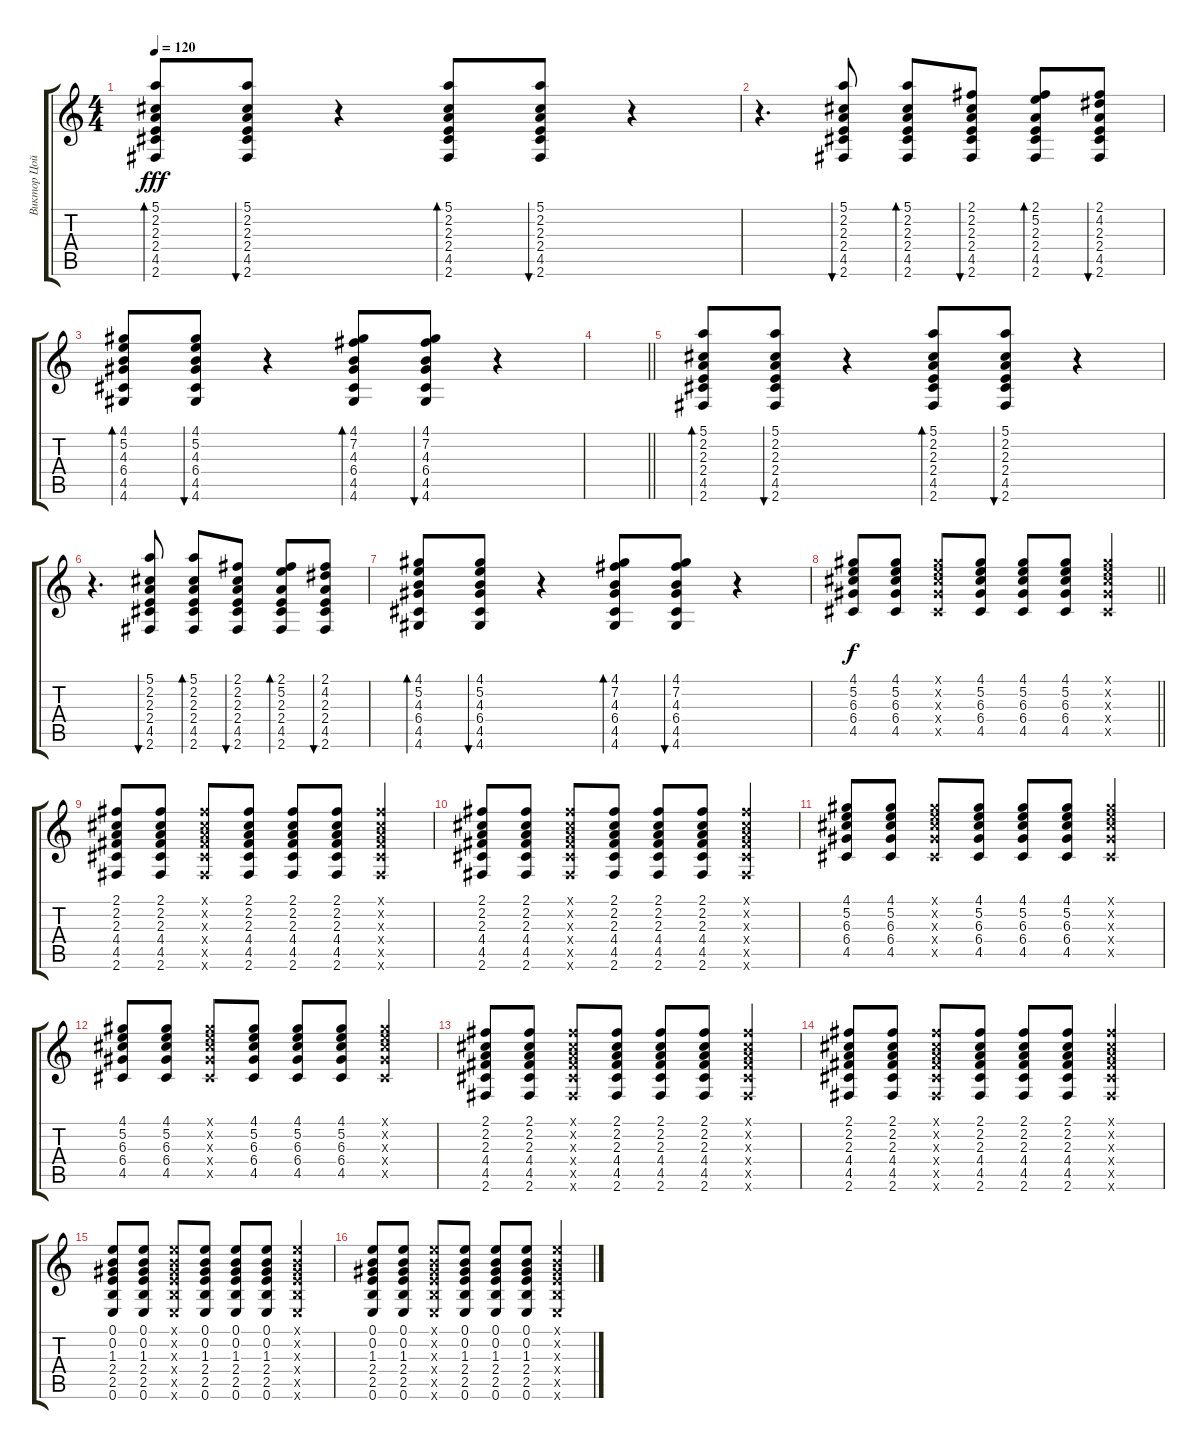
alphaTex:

\track ("Виктор Цой" "Виктор Цой") {instrument acousticguitarsteel}
\staff {score tabs}
\tuning (E4 B3 G3 D3 A2 E2) {hide}
\ts (4 4)
\tempo 120
\clef g2
\ks c
(5.1 2.2 2.3 2.4 4.5 2.6).8{bd 60 dy fff} (5.1 2.2 2.3 2.4 4.5 2.6).8{bu 60} r.4 (5.1 2.2 2.3 2.4 4.5 2.6).8{bd 60} (5.1 2.2 2.3 2.4 4.5 2.6).8{bu 60} r.4 |
r.4{d} (5.1 2.2 2.3 2.4 4.5 2.6).8{bu 60} (5.1 2.2 2.3 2.4 4.5 2.6).8{bd 60} (2.1 2.2 2.3 2.4 4.5 2.6).8{bu 60} (2.1 5.2 2.3 2.4 4.5 2.6).8{bd 60} (2.1 4.2 2.3 2.4 4.5 2.6).8{bu 60} |
(4.1 5.2 4.3 6.4 4.5 4.6).8{bd 60} (4.1 5.2 4.3 6.4 4.5 4.6).8{bu 60} r.4 (4.1 7.2 4.3 6.4 4.5 4.6).8{bd 60} (4.1 7.2 4.3 6.4 4.5 4.6).8{bu 60} r.4 |
\barLineRight lightlight
|
(5.1 2.2 2.3 2.4 4.5 2.6).8{bd 60} (5.1 2.2 2.3 2.4 4.5 2.6).8{bu 60} r.4 (5.1 2.2 2.3 2.4 4.5 2.6).8{bd 60} (5.1 2.2 2.3 2.4 4.5 2.6).8{bu 60} r.4 |
r.4{d} (5.1 2.2 2.3 2.4 4.5 2.6).8{bu 60} (5.1 2.2 2.3 2.4 4.5 2.6).8{bd 60} (2.1 2.2 2.3 2.4 4.5 2.6).8{bu 60} (2.1 5.2 2.3 2.4 4.5 2.6).8{bd 60} (2.1 4.2 2.3 2.4 4.5 2.6).8{bu 60} |
(4.1 5.2 4.3 6.4 4.5 4.6).8{bd 60} (4.1 5.2 4.3 6.4 4.5 4.6).8{bu 60} r.4 (4.1 7.2 4.3 6.4 4.5 4.6).8{bd 60} (4.1 7.2 4.3 6.4 4.5 4.6).8{bu 60} r.4 |
\barLineRight lightlight
(4.1 5.2 6.3 6.4 4.5).8{dy f} (4.1 5.2 6.3 6.4 4.5).8 (4.1{x} 5.2{x} 6.3{x} 6.4{x} 4.5{x}).8 (4.1 5.2 6.3 6.4 4.5).8 (4.1 5.2 6.3 6.4 4.5).8 (4.1 5.2 6.3 6.4 4.5).8 (4.1{x} 5.2{x} 6.3{x} 6.4{x} 4.5{x}).4 |
(2.1 2.2 2.3 4.4 4.5 2.6).8 (2.1 2.2 2.3 4.4 4.5 2.6).8 (2.1{x} 2.2{x} 2.3{x} 4.4{x} 4.5{x} 2.6{x}).8 (2.1 2.2 2.3 4.4 4.5 2.6).8 (2.1 2.2 2.3 4.4 4.5 2.6).8 (2.1 2.2 2.3 4.4 4.5 2.6).8 (2.1{x} 2.2{x} 2.3{x} 4.4{x} 4.5{x} 2.6{x}).4 |
(2.1 2.2 2.3 4.4 4.5 2.6).8 (2.1 2.2 2.3 4.4 4.5 2.6).8 (2.1{x} 2.2{x} 2.3{x} 4.4{x} 4.5{x} 2.6{x}).8 (2.1 2.2 2.3 4.4 4.5 2.6).8 (2.1 2.2 2.3 4.4 4.5 2.6).8 (2.1 2.2 2.3 4.4 4.5 2.6).8 (2.1{x} 2.2{x} 2.3{x} 4.4{x} 4.5{x} 2.6{x}).4 |
(4.1 5.2 6.3 6.4 4.5).8 (4.1 5.2 6.3 6.4 4.5).8 (4.1{x} 5.2{x} 6.3{x} 6.4{x} 4.5{x}).8 (4.1 5.2 6.3 6.4 4.5).8 (4.1 5.2 6.3 6.4 4.5).8 (4.1 5.2 6.3 6.4 4.5).8 (4.1{x} 5.2{x} 6.3{x} 6.4{x} 4.5{x}).4 |
(4.1 5.2 6.3 6.4 4.5).8 (4.1 5.2 6.3 6.4 4.5).8 (4.1{x} 5.2{x} 6.3{x} 6.4{x} 4.5{x}).8 (4.1 5.2 6.3 6.4 4.5).8 (4.1 5.2 6.3 6.4 4.5).8 (4.1 5.2 6.3 6.4 4.5).8 (4.1{x} 5.2{x} 6.3{x} 6.4{x} 4.5{x}).4 |
(2.1 2.2 2.3 4.4 4.5 2.6).8 (2.1 2.2 2.3 4.4 4.5 2.6).8 (2.1{x} 2.2{x} 2.3{x} 4.4{x} 4.5{x} 2.6{x}).8 (2.1 2.2 2.3 4.4 4.5 2.6).8 (2.1 2.2 2.3 4.4 4.5 2.6).8 (2.1 2.2 2.3 4.4 4.5 2.6).8 (2.1{x} 2.2{x} 2.3{x} 4.4{x} 4.5{x} 2.6{x}).4 |
(2.1 2.2 2.3 4.4 4.5 2.6).8 (2.1 2.2 2.3 4.4 4.5 2.6).8 (2.1{x} 2.2{x} 2.3{x} 4.4{x} 4.5{x} 2.6{x}).8 (2.1 2.2 2.3 4.4 4.5 2.6).8 (2.1 2.2 2.3 4.4 4.5 2.6).8 (2.1 2.2 2.3 4.4 4.5 2.6).8 (2.1{x} 2.2{x} 2.3{x} 4.4{x} 4.5{x} 2.6{x}).4 |
(0.1 0.2 1.3 2.4 2.5 0.6).8 (0.1 0.2 1.3 2.4 2.5 0.6).8 (0.1{x} 0.2{x} 1.3{x} 2.4{x} 2.5{x} 0.6{x}).8 (0.1 0.2 1.3 2.4 2.5 0.6).8 (0.1 0.2 1.3 2.4 2.5 0.6).8 (0.1 0.2 1.3 2.4 2.5 0.6).8 (0.1{x} 0.2{x} 1.3{x} 2.4{x} 2.5{x} 0.6{x}).4 |
(0.1 0.2 1.3 2.4 2.5 0.6).8 (0.1 0.2 1.3 2.4 2.5 0.6).8 (0.1{x} 0.2{x} 1.3{x} 2.4{x} 2.5{x} 0.6{x}).8 (0.1 0.2 1.3 2.4 2.5 0.6).8 (0.1 0.2 1.3 2.4 2.5 0.6).8 (0.1 0.2 1.3 2.4 2.5 0.6).8 (0.1{x} 0.2{x} 1.3{x} 2.4{x} 2.5{x} 0.6{x}).4
